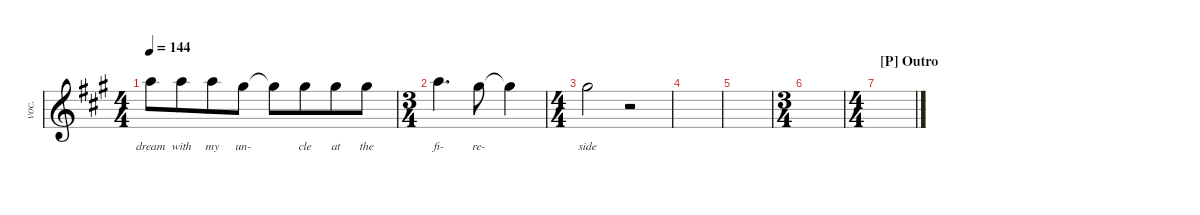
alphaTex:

\defaultSystemsLayout 4
\hideDynamics
\bracketExtendMode nobrackets
\track ("Vocals" "voc.") {instrument voiceoohs}
\staff {score}
\tuning (E4 B3 G3 D3 A2 E2)
\displaytranspose 12
\ts (4 4)
\tempo 144
\clef g2
\ks a
5.1{acc forcenatural}.8{lyrics (0 "dream") lyrics (1 "") lyrics (2 "") lyrics (3 "") lyrics (4 "") dy mf beam Down} 5.1{acc forcenatural}.8{lyrics (0 "with") lyrics (1 "") lyrics (2 "") lyrics (3 "") lyrics (4 "") beam Down beam merge} 5.1{acc forcenatural}.8{lyrics (0 "my") lyrics (1 "") lyrics (2 "") lyrics (3 "") lyrics (4 "") beam Down} 4.1{acc #}.8{lyrics (0 "un-") lyrics (1 "") lyrics (2 "") lyrics (3 "") lyrics (4 "") beam Down} 4.1{t acc #}.8{beam Down} 4.1{acc #}.8{lyrics (0 "cle") lyrics (1 "") lyrics (2 "") lyrics (3 "") lyrics (4 "") beam Down beam merge} 4.1{acc #}.8{lyrics (0 "at") lyrics (1 "") lyrics (2 "") lyrics (3 "") lyrics (4 "") beam Down} 4.1{acc #}.8{lyrics (0 "the") lyrics (1 "") lyrics (2 "") lyrics (3 "") lyrics (4 "") beam Down} |
\ts (3 4)
\beaming (8 2 2 2)
5.1{acc forcenatural}.4{d lyrics (0 "fi-") lyrics (1 "") lyrics (2 "") lyrics (3 "") lyrics (4 "") beam Down} 4.1{acc #}.8{lyrics (0 "re-") lyrics (1 "") lyrics (2 "") lyrics (3 "") lyrics (4 "") beam Down} 4.1{t acc #}.4{beam Down} |
\ts (4 4)
\beaming (8 2 2 2 2)
4.1{acc #}.2{lyrics (0 "side") lyrics (1 "") lyrics (2 "") lyrics (3 "") lyrics (4 "") beam Down} r.2{beam Down} |
|
|
\ts (3 4)
\beaming (8 2 2 2)
|
\ts (4 4)
\beaming (8 2 2 2 2)
\section ("P" "Outro")
